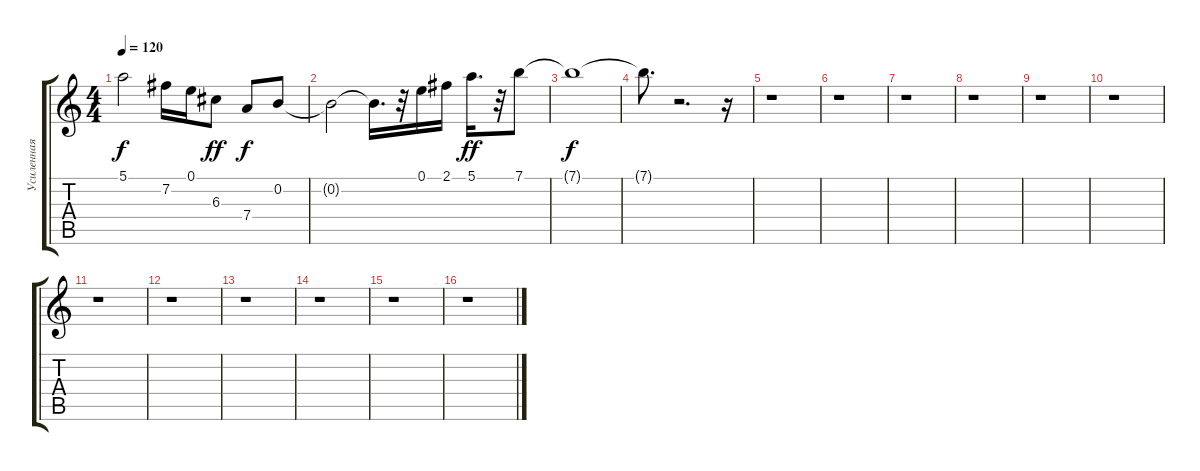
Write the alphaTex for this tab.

\track ("Усиленная Гитара" "Усиленная ") {instrument overdrivenguitar}
\staff {score tabs}
\tuning (E4 B3 G3 D3 A2 E2) {hide}
\ts (4 4)
\tempo 120
\clef g2
\ks c
5.1.2{dy f} 7.2.16 0.1.16 6.3.8{dy ff} 7.4.8{dy f} 0.2.8 |
0.2{t}.2 0.2{t}.16{d} r.32 0.1.16 2.1.16 5.1.16{d dy ff} r.32 7.1.8 |
7.1{t}.1{dy f} |
7.1{t}.8{d} r.2{d} r.16 |
r.1 |
r.1 |
r.1 |
r.1 |
r.1 |
r.1 |
r.1 |
r.1 |
r.1 |
r.1 |
r.1 |
r.1
